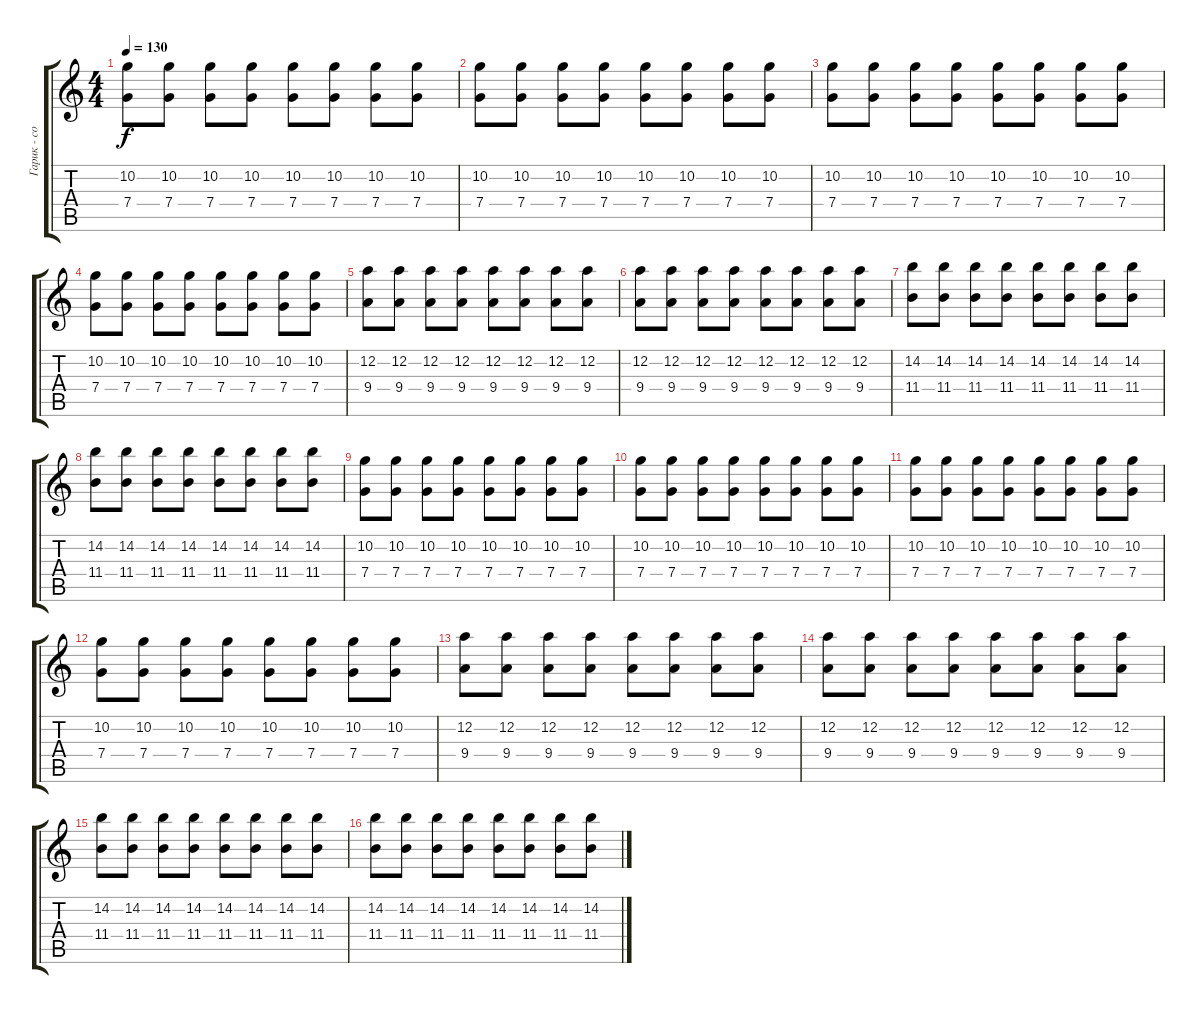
\track ("Гарик - соло" "Гарик - со") {instrument acousticguitarsteel}
\staff {score tabs}
\tuning (D4 A3 F3 C3 G2 C2) {hide}
\ts (4 4)
\tempo 130
\clef g2
\ks c
(10.2 7.4).8{dy f} (10.2 7.4).8 (10.2 7.4).8 (10.2 7.4).8 (10.2 7.4).8 (10.2 7.4).8 (10.2 7.4).8 (10.2 7.4).8 |
(10.2 7.4).8 (10.2 7.4).8 (10.2 7.4).8 (10.2 7.4).8 (10.2 7.4).8 (10.2 7.4).8 (10.2 7.4).8 (10.2 7.4).8 |
(10.2 7.4).8 (10.2 7.4).8 (10.2 7.4).8 (10.2 7.4).8 (10.2 7.4).8 (10.2 7.4).8 (10.2 7.4).8 (10.2 7.4).8 |
(10.2 7.4).8 (10.2 7.4).8 (10.2 7.4).8 (10.2 7.4).8 (10.2 7.4).8 (10.2 7.4).8 (10.2 7.4).8 (10.2 7.4).8 |
(12.2 9.4).8 (12.2 9.4).8 (12.2 9.4).8 (12.2 9.4).8 (12.2 9.4).8 (12.2 9.4).8 (12.2 9.4).8 (12.2 9.4).8 |
(12.2 9.4).8 (12.2 9.4).8 (12.2 9.4).8 (12.2 9.4).8 (12.2 9.4).8 (12.2 9.4).8 (12.2 9.4).8 (12.2 9.4).8 |
(14.2 11.4).8 (14.2 11.4).8 (14.2 11.4).8 (14.2 11.4).8 (14.2 11.4).8 (14.2 11.4).8 (14.2 11.4).8 (14.2 11.4).8 |
(14.2 11.4).8 (14.2 11.4).8 (14.2 11.4).8 (14.2 11.4).8 (14.2 11.4).8 (14.2 11.4).8 (14.2 11.4).8 (14.2 11.4).8 |
(10.2 7.4).8 (10.2 7.4).8 (10.2 7.4).8 (10.2 7.4).8 (10.2 7.4).8 (10.2 7.4).8 (10.2 7.4).8 (10.2 7.4).8 |
(10.2 7.4).8 (10.2 7.4).8 (10.2 7.4).8 (10.2 7.4).8 (10.2 7.4).8 (10.2 7.4).8 (10.2 7.4).8 (10.2 7.4).8 |
(10.2 7.4).8 (10.2 7.4).8 (10.2 7.4).8 (10.2 7.4).8 (10.2 7.4).8 (10.2 7.4).8 (10.2 7.4).8 (10.2 7.4).8 |
(10.2 7.4).8 (10.2 7.4).8 (10.2 7.4).8 (10.2 7.4).8 (10.2 7.4).8 (10.2 7.4).8 (10.2 7.4).8 (10.2 7.4).8 |
(12.2 9.4).8 (12.2 9.4).8 (12.2 9.4).8 (12.2 9.4).8 (12.2 9.4).8 (12.2 9.4).8 (12.2 9.4).8 (12.2 9.4).8 |
(12.2 9.4).8 (12.2 9.4).8 (12.2 9.4).8 (12.2 9.4).8 (12.2 9.4).8 (12.2 9.4).8 (12.2 9.4).8 (12.2 9.4).8 |
(14.2 11.4).8 (14.2 11.4).8 (14.2 11.4).8 (14.2 11.4).8 (14.2 11.4).8 (14.2 11.4).8 (14.2 11.4).8 (14.2 11.4).8 |
(14.2 11.4).8 (14.2 11.4).8 (14.2 11.4).8 (14.2 11.4).8 (14.2 11.4).8 (14.2 11.4).8 (14.2 11.4).8 (14.2 11.4).8
